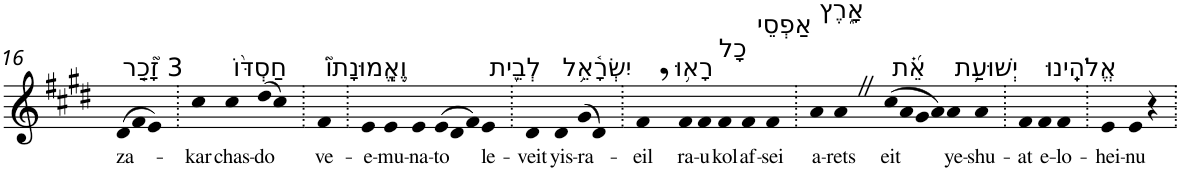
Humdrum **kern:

**kern	**text
*part1	*part1
*staff1	*staff1
*I"Piano	*
*I'Pno	*
!!LO:PB:g=z
*clefG2	*
*k[f#c#g#d#]	*
*E:	*
*Xtuplet	*
=16	=16
!LO:TX:a:t=3 זָ֘כַ֤ר	!
!	!LO:LY:b
(>12d#	za-
12f#	.
12e)	.
=17.	=17.
!	!LO:LY:b
4cc#	-kar
!LO:TX:a:t=חַסְדּ֨וֹ	!
!	!LO:LY:b
4cc#	chas-
!	!LO:LY:b
(>8dd#	-do
8cc#)	.
=18.	=18.
!LO:TX:a:t=וֶ֥אֱֽמוּנָתוֹ֮	!
!	!LO:LY:b
4f#	ve-
=19.	=19.
!	!LO:LY:b
4e	-e-
!	!LO:LY:b
4e	-mu-
!	!LO:LY:b
4e	-na-
!	!LO:LY:b
(>12e	-to
12d#	.
12f#)	.
!LO:TX:a:t=לְבֵ֪ית	!
!	!LO:LY:b
4e	le-
=20.	=20.
!	!LO:LY:b
4d#	-veit
!LO:TX:a:t=יִשְׂרָ֫אֵ֥ל	!
!	!LO:LY:b
4d#	yis-
!	!LO:LY:b
(>8g#	-ra-
8d#)	.
=21.	=21.
!	!LO:LY:b
4f#,	-eil
!LO:TX:a:t=רָא֥וּ	!
!	!LO:LY:b
4f#	ra-
!	!LO:LY:b
4f#	-u
!LO:TX:a:t=כָל	!
!	!LO:LY:b
4f#	kol
!LO:TX:a:t=אַפְסֵי	!
!	!LO:LY:b
4f#	af-
!	!LO:LY:b
4f#	-sei
=22.	=22.
!LO:TX:a:t=אָ֑רֶץ	!
!	!LO:LY:b
4a	a-
!	!LO:LY:b
4aZ	-rets
!LO:TX:a:t=אֵ֝֗ת	!
!	!LO:LY:b
(>8cc#	eit
8a	.
8g#	.
8a)	.
!LO:TX:a:t=יְשׁוּעַ֥ת	!
!	!LO:LY:b
4a	ye-
!	!LO:LY:b
4a	-shu-
=23.	=23.
!	!LO:LY:b
4f#	-at
!LO:TX:a:t=אֱלֹהֵֽינוּ	!
!	!LO:LY:b
4f#	e-
!	!LO:LY:b
4f#	-lo-
=24.	=24.
!	!LO:LY:b
4e	-hei-
!	!LO:LY:b
4e	-nu
4r	.
=.	=.
*-	*-
